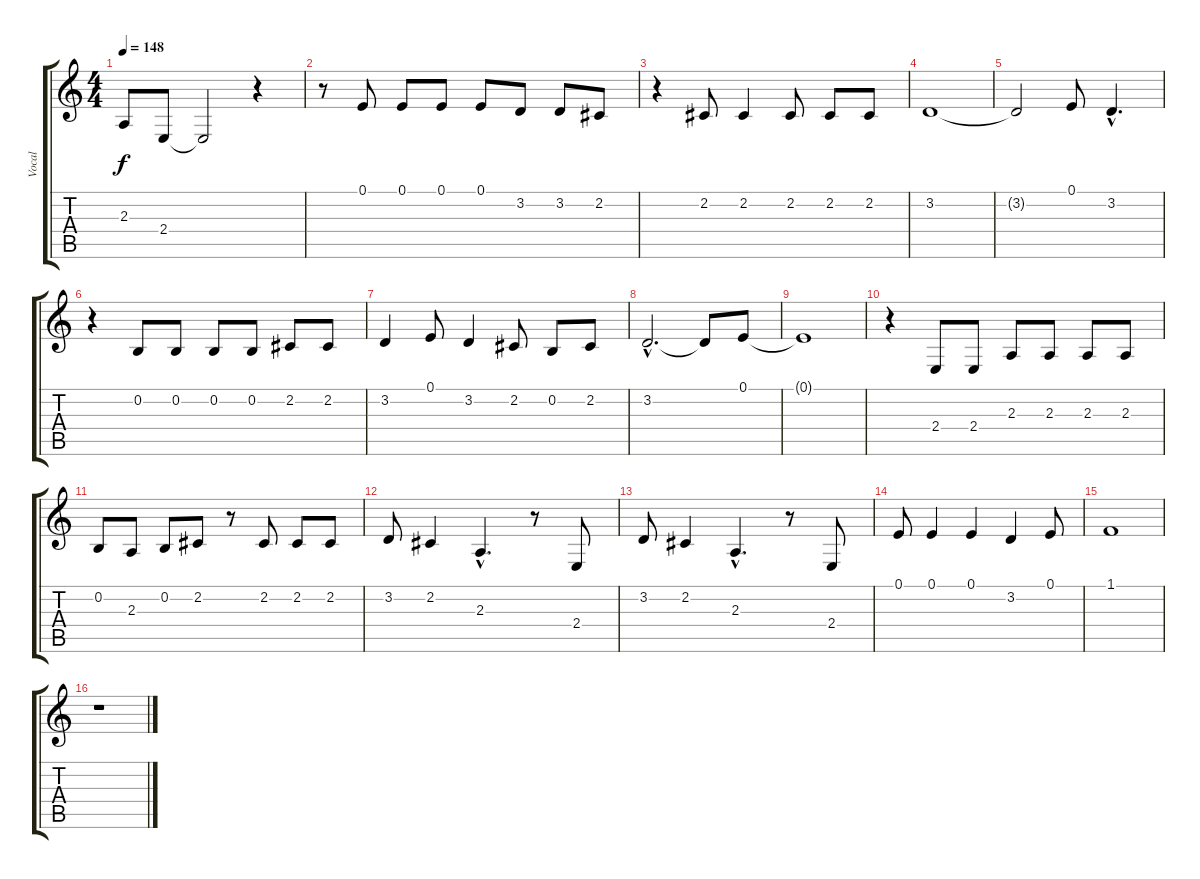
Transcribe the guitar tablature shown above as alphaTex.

\track ("Vocal" "Vocal") {instrument altosax}
\staff {score tabs}
\tuning (E4 B3 G3 D3 A2 E2) {hide}
\ts (4 4)
\tempo 148
\clef g2
\ks c
2.3.8{dy f} 2.4.8 2.4{t}.2 r.4 |
r.8 0.1.8 0.1.8 0.1.8 0.1.8 3.2.8 3.2.8 2.2.8 |
r.4 2.2.8 2.2.4 2.2.8 2.2.8 2.2.8 |
3.2.1 |
3.2{t}.2 0.1.8 3.2{hac}.4{d} |
r.4 0.2.8 0.2.8 0.2.8 0.2.8 2.2.8 2.2.8 |
3.2.4 0.1.8 3.2.4 2.2.8 0.2.8 2.2.8 |
3.2{hac}.2{d} 3.2{t}.8 0.1.8 |
0.1{t}.1 |
r.4 2.4.8 2.4.8 2.3.8 2.3.8 2.3.8 2.3.8 |
0.2.8 2.3.8 0.2.8 2.2.8 r.8 2.2.8 2.2.8 2.2.8 |
3.2.8 2.2.4 2.3{hac}.4{d} r.8 2.4.8 |
3.2.8 2.2.4 2.3{hac}.4{d} r.8 2.4.8 |
0.1.8 0.1.4 0.1.4 3.2.4 0.1.8 |
1.1.1 |
r.1
